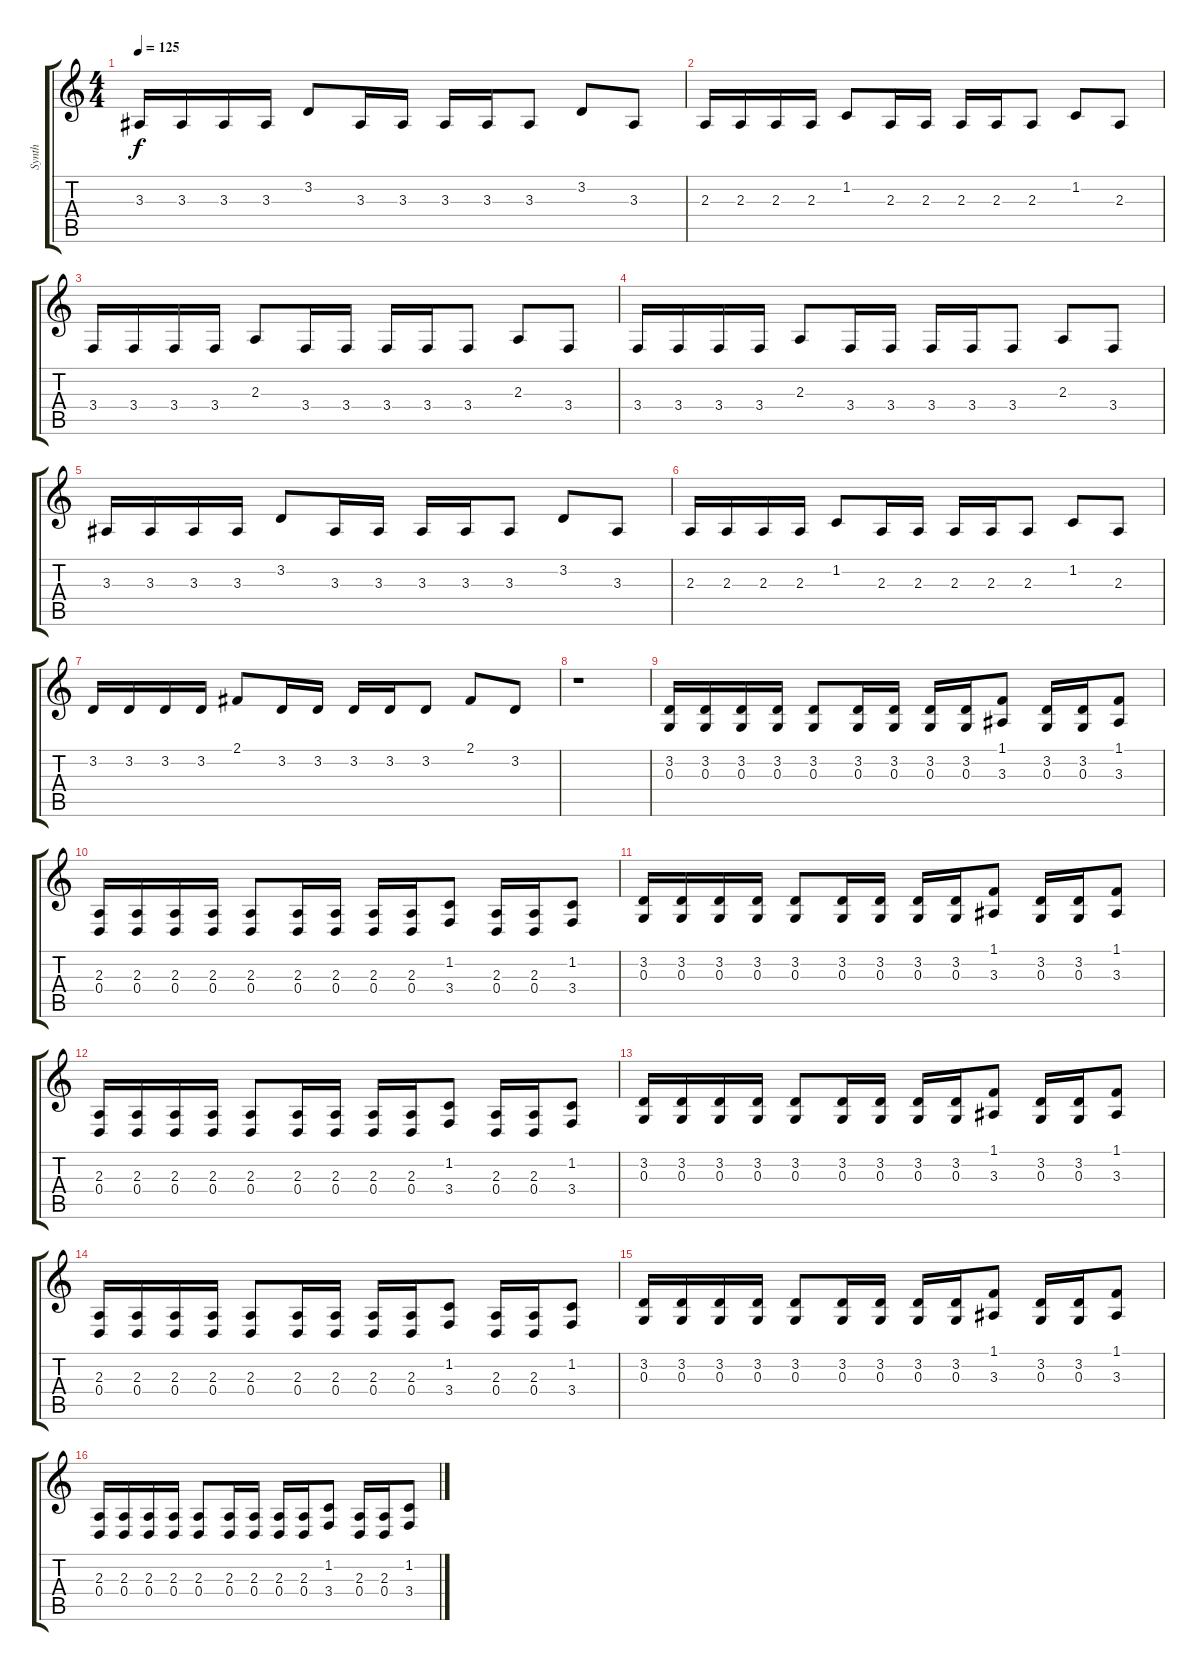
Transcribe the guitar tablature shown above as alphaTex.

\track ("Synth" "Synth") {instrument harpsichord}
\staff {score tabs}
\tuning (E4 B3 G3 D3 A2 E2) {hide}
\ts (4 4)
\tempo 125
\clef g2
\ks c
3.3.16{dy f} 3.3.16 3.3.16 3.3.16 3.2.8 3.3.16 3.3.16 3.3.16 3.3.16 3.3.8 3.2.8 3.3.8 |
2.3.16 2.3.16 2.3.16 2.3.16 1.2.8 2.3.16 2.3.16 2.3.16 2.3.16 2.3.8 1.2.8 2.3.8 |
3.4.16 3.4.16 3.4.16 3.4.16 2.3.8 3.4.16 3.4.16 3.4.16 3.4.16 3.4.8 2.3.8 3.4.8 |
3.4.16 3.4.16 3.4.16 3.4.16 2.3.8 3.4.16 3.4.16 3.4.16 3.4.16 3.4.8 2.3.8 3.4.8 |
3.3.16 3.3.16 3.3.16 3.3.16 3.2.8 3.3.16 3.3.16 3.3.16 3.3.16 3.3.8 3.2.8 3.3.8 |
2.3.16 2.3.16 2.3.16 2.3.16 1.2.8 2.3.16 2.3.16 2.3.16 2.3.16 2.3.8 1.2.8 2.3.8 |
3.2.16 3.2.16 3.2.16 3.2.16 2.1.8 3.2.16 3.2.16 3.2.16 3.2.16 3.2.8 2.1.8 3.2.8 |
r.1 |
(3.2 0.3).16 (3.2 0.3).16 (3.2 0.3).16 (3.2 0.3).16 (3.2 0.3).8 (3.2 0.3).16 (3.2 0.3).16 (3.2 0.3).16 (3.2 0.3).16 (1.1 3.3).8 (3.2 0.3).16 (3.2 0.3).16 (1.1 3.3).8 |
(2.3 0.4).16 (2.3 0.4).16 (2.3 0.4).16 (2.3 0.4).16 (2.3 0.4).8 (2.3 0.4).16 (2.3 0.4).16 (2.3 0.4).16 (2.3 0.4).16 (1.2 3.4).8 (2.3 0.4).16 (2.3 0.4).16 (1.2 3.4).8 |
(3.2 0.3).16 (3.2 0.3).16 (3.2 0.3).16 (3.2 0.3).16 (3.2 0.3).8 (3.2 0.3).16 (3.2 0.3).16 (3.2 0.3).16 (3.2 0.3).16 (1.1 3.3).8 (3.2 0.3).16 (3.2 0.3).16 (1.1 3.3).8 |
(2.3 0.4).16 (2.3 0.4).16 (2.3 0.4).16 (2.3 0.4).16 (2.3 0.4).8 (2.3 0.4).16 (2.3 0.4).16 (2.3 0.4).16 (2.3 0.4).16 (1.2 3.4).8 (2.3 0.4).16 (2.3 0.4).16 (1.2 3.4).8 |
(3.2 0.3).16 (3.2 0.3).16 (3.2 0.3).16 (3.2 0.3).16 (3.2 0.3).8 (3.2 0.3).16 (3.2 0.3).16 (3.2 0.3).16 (3.2 0.3).16 (1.1 3.3).8 (3.2 0.3).16 (3.2 0.3).16 (1.1 3.3).8 |
(2.3 0.4).16 (2.3 0.4).16 (2.3 0.4).16 (2.3 0.4).16 (2.3 0.4).8 (2.3 0.4).16 (2.3 0.4).16 (2.3 0.4).16 (2.3 0.4).16 (1.2 3.4).8 (2.3 0.4).16 (2.3 0.4).16 (1.2 3.4).8 |
(3.2 0.3).16 (3.2 0.3).16 (3.2 0.3).16 (3.2 0.3).16 (3.2 0.3).8 (3.2 0.3).16 (3.2 0.3).16 (3.2 0.3).16 (3.2 0.3).16 (1.1 3.3).8 (3.2 0.3).16 (3.2 0.3).16 (1.1 3.3).8 |
(2.3 0.4).16 (2.3 0.4).16 (2.3 0.4).16 (2.3 0.4).16 (2.3 0.4).8 (2.3 0.4).16 (2.3 0.4).16 (2.3 0.4).16 (2.3 0.4).16 (1.2 3.4).8 (2.3 0.4).16 (2.3 0.4).16 (1.2 3.4).8
